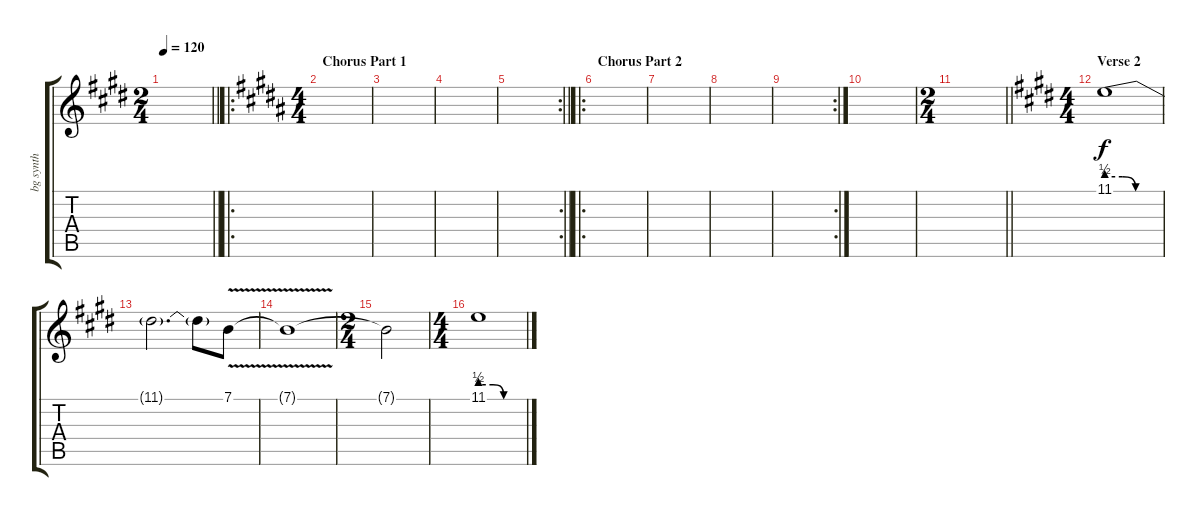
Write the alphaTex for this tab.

\track ("bg synth" "bg synth") {instrument pad1newage}
\staff {score tabs}
\tuning (E4 B3 G3 D3 A2 E2) {hide}
\ts (2 4)
\tempo 120
\clef g2
\barLineRight lightlight
\ks e
|
\ro
\ts (4 4)
\section ("" "Chorus Part 1")
\ks b
|
|
|
\rc 2
\barLineRight lightlight
|
\ro
\section ("" "Chorus Part 2")
|
|
|
\rc 2
|
|
\ts (2 4)
\barLineRight lightlight
|
\ts (4 4)
\section ("" "Verse 2")
\ks e
11.1{be (custom 0 2 18 2 33 0 60 0)}.1 |
11.1{t}.2{d} 11.1{t}.8 7.1{v}.8 |
7.1{t}.1 |
\ts (2 4)
7.1{t}.2 |
\ts (4 4)
11.1{be (custom 0 2 18 2 33 0 60 0)}.1
